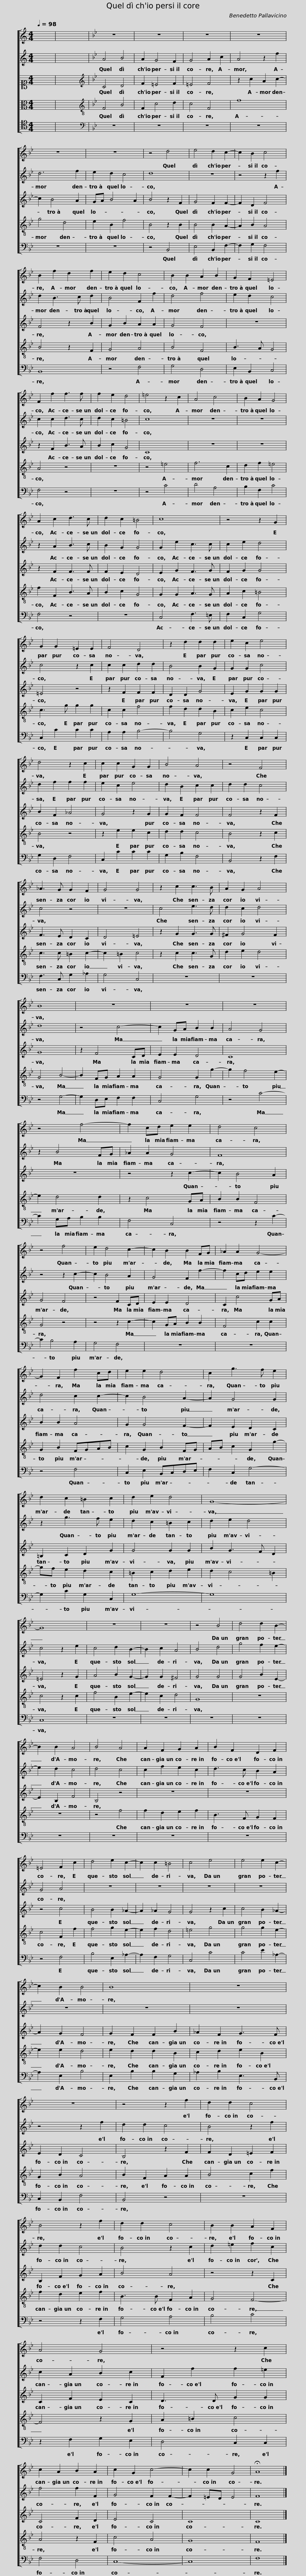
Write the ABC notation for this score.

X:1
%%score [ 1 2 3 4 5 ]
L:1/8
Q:1/4=98
M:4/4
I:linebreak $
K:C
V:1 treble
V:2 treble
V:3 alto1
V:4 alto
V:5 tenor
V:1
 x8 | x8 |[K:Bb] z8 | z8 | z8 | %5
 z8 | z8 | z8 |$ z4 d4 | e4 d2 c2- | %10
 c2 B2 c4 | B2 f2 d2 f2 | e2 d2 c4 | B2 B2 A2 B2 | G2 F2 =E4 |$ %15
 F2 f2 f3 f | f2 e2 d4 | =e4 z2 c2 | A4 c4 | B2 A2 G4 | %20
 A2 c2 d3 c | d2 c2 =B4 | c8 |$ z4 z2 G2 | G2 G2 =E2 E2 | %25
 F4 D4 | z2 d2 d2 d2 | e2 c2 e4 | d4 z2 c2 | c2 c2 G2 G2 |$ %30
 B4 A4 | z4 F4 | _A3 G G2 F2 | G4 G4 | z2 c2 c3 B | %35
 A2 G2 A4 | B8 |$ z8 | z8 | z8 | %40
 z4 f4- | f2 cd e2 e2 |$ d4 c4 | z4 f4 | e2 d4 c2- | %45
 c2 B2 B2 FG | _A2 A2 G4- | G2 F2 f2 cd |$ e2 e2 d4 | c2 g3 f e2 | %50
 d2 c2 =B2 c2 | d2 e2 d4 | G8- | G8 | z8 |$ %55
 z8 | z4 B4 | d4 d2 B2- | B2 B2 A4 | B4 A4 | %60
 A2 F2 G2 A2 | B2 F2 D2 F2 | =E4 F2 c2 |$ d4 e2 c2- | c2 c2 =B4 | %65
 c4 e4 | e4 e2 c2- | c2 B2 B4 | B8 | z8 |$ %70
 z8 | z4 z2 f2 | d2 d2 c4 | B4 z2 f2 | d2 d2 c4 | %75
 B2 B2 A2 F2 |$ A4 G4 | z4 z2 c2 | c2 A2 B2 A2 | c2 G2 c4- | %80
 c2 c2 G4 | !fermata!A8 |] %82
V:2
 x8 | x8 |[K:Bb] A4 B4 | A2 G4 F2 | G4 A2 c2 | %5
 A4 z2 f2 | d6 f2 | e2 d2 c4 |$ d8 | z8 | %10
 z4 z2 f2 | d2 B3 c d2 | B4 F2 f2 | d4 f4 | e2 d2 c4 |$ %15
 c2 c2 d3 c | d2 c2 =B4 | c8 | z8 | z8 | %20
 z2 A2 B3 c | B2 G2 G4 | G2 e2 c3 c |$ c2 e2 d4 | c4 z2 c2 | %25
 c2 c2 d2 d2 | B4 B2 G2 | G2 G2 c4 | d2 f2 f2 f2 | e2 c2 e4 |$ %30
 d2 B2 c2 c2 | d2 d2 c4 | c4 z4 | z8 | c4 e3 d | %35
 d2 c2 d4 | d8 |$ z4 c4- | c2 GA B2 B2 | A4 G4 | %40
 z2 B4 FG | _A2 A2 G4 |$ F8 | z4 z2 c2- | c2 B4 A2 | %45
 G4 F2 f2- | f2 cd e2 e2 | d4 c2 c2- |$ c2 B4 A2- | A2 G4 G2 | %50
 z2 g3 f e2 | d2 c2 =B2 c2 | d2 e2 d4 | c4 z2 e2 | c4 d2 B2- |$ %55
 B2 c2 A4 | B4 d4 | g4 f2 e2- | e2 d2 c4 | d4 c4 | %60
 c2 f2 e2 c2 | d3 c B2 A2 | G4 A4 |$ z8 | z8 | %65
 z8 | z8 | z8 | z8 | z8 |$ %70
 z4 z2 f2 | d2 d2 c4 | B4 z2 f2 | d2 d2 c4 | B4 z2 c2 | %75
 d2 =e2 f2 c2 |$ c2 A2 B2 c2 | F2 f2 f2 =e2 | f4 f2 F2 | G4 F2 F2- | %80
 F2 =ED E4 | F8 |] %82
V:3
 x8 | x8 |[K:Bb][K:treble] C4 D4 | F2 =E4 F2 | =E4 F4 | %5
 z2 c2 A2 c2- | c2 B4 A2 | GA B4 A2 |$ B4 z2 F2 | G4 F2 F2- | %10
 F2 D2 F4 | F4 z2 B2 | G2 B2 A2 A2 | G4 F4 | z8 |$ %15
 z2 F2 B3 A | B2 c2 G4 | C8 | z8 | z8 | %20
 z2 F2 F3 F | F2 E2 D4 | E2 G2 F3 G |$ F2 G2 G4 | =E4 z4 | %25
 z2 F2 F2 F2 | D2 D2 G4 | E2 G2 G2 G2 | B2 F2 _A4 | G4 z2 G2 |$ %30
 G2 F2 F4 | F4 z2 F2 | F3 E D2 C2 | D4 =E4 | z2 G2 G3 G | %35
 ^F2 G4 F2 | G8 |$ z2 F4 CD | E2 E2 D4 | C8 | %40
 z8 | z4 z2 c2- |$ c2 B4 A2 | G4 F4 | z4 F2 CD | %45
 E2 E2 D4 | C2 c4 GA | B2 B2 A4 |$ G2 G4 F2- | F2 E2 D2 C2 | %50
 =B,2 C2 D2 G2 | G4 G2 G2 | B2 G3 F D2 | =E4 z2 G2 | A4 B2 G2- |$ %55
 G2 G2 ^F4 | G4 G4 | G4 B2 E2- | E2 B,2 F4 | B,4 z4 | %60
 z8 | z8 | z4 c4 |$ B4 B2 _A2- | A2 _A2 G4 | %65
 G4 z2 c2 | c4 B2 _A2- | A2 G2 F4 | G2 F2 F2 B2 | _A2 F2 G3 F |$ %70
 E2 D2 C4 | B,4 z2 F2 | F2 D2 =E2 F2 | B,2 F2 G2 A2 | B4 A4 | %75
 z4 z2 C2 |$ C2 F2 E2 C2 | D3 D G2 G2 | C4 F2 D2 | E4 C4 | %80
 C8 | C8 |] %82
V:4
 x8 | x8 |[K:Bb][K:treble-8] F4 B4 | F2 c4 d2 | c4 F4 | %5
 f8 | g4 d4 | e2 B2 f4 |$ B4 z2 B2 | B4 B2 A2- | %10
 A2 B2 A4 | B4 z2 F2 | G4 A4 | B4 F4 | B3 A G4 |$ %15
 A4 z4 | z8 | z4 =e4 | f6 c2 | d2 f2 =e4 | %20
 f2 F2 B3 A | B2 c2 G4 | G2 G2 A3 G |$ A2 c2 =B4 | c3 g g2 g2 | %25
 c2 c2 f4 | f2 d2 d2 B2 | c2 e2 c4 | B4 z4 | z2 e2 e2 c2 |$ %30
 d2 d2 c4 | B4 z2 c2 | c3 c =B2 c2- | c2 =B2 c4 | z2 c2 c3 G | %35
 d2 e2 d4 | G4 B4- |$ B2 FG A2 A2 | G4 G2 g2- | g2 f4 e2- | %40
 e2 d4 d2 | z2 c4 GA |$ B2 B2 F4 | G4 z4 | z4 z2 c2- | %45
 c2 GA B2 B2 | F4 c2 c2 | G2 B2 FGAB |$ c2 G2 B2 FG | AB c2 G2 g2- | %50
 gf e2 d2 c2 | =B2 c2 d2 e2 | d2 c4 =B2 | c4 z2 c2 | f4 B2 e2- |$ %55
 e2 c2 d4 | G8 | z8 | z8 | z4 f4 | %60
 f2 d2 e2 f2 | B3 F G2 F2 | c4 F2 f2 |$ f4 g2 e2- | e2 f2 d4 | %65
 =e4 g4 | g4 g2 e2- | e2 e2 d4 | e2 d2 d2 B2 | c2 d2 e2 B2 |$ %70
 G2 B2 A4 | B2 F2 A2 A2 | B4 c2 f2 | f2 d2 e2 f2 | B3 B F2 A2 | %75
 G4 F4- |$ F4 z2 G2 | A2 =B2 c4 | A4 z2 F2 | c4 A4 | %80
 G8 | F8 |] %82
V:5
 x8 | x8 |[K:Bb][K:bass] z8 | z8 | z8 | %5
 z8 | z8 | z8 |$ z4 B,,4 | E,4 B,,2 F,2- | %10
 F,2 G,2 F,4 | B,,8 | z4 F,4 | G,4 D,4 | E,2 B,,2 C,4 |$ %15
 F,4 z4 | z8 | z4 C4 | D4 A,4 | B,2 F,2 C4 | %20
 F,4 z4 | z8 | C,4 F,3 =E, |$ F,2 C,2 G,4 | C,2 C2 C2 C2 | %25
 A,2 A,2 B,4- | B,4 G,4 | z2 C,2 C,2 C,2 | G,2 D,2 F,4 | C,2 C2 C2 C2 |$ %30
 G,2 B,2 F,4 | B,,4 z2 F,2 | F,3 C, G,2 _A,2 | G,4 C,4 | z8 | %35
 z8 | z4 G,4- |$ G,2 D,E, F,2 F,2 | C,4 G,4 | z4 C4- | %40
 C2 G,A, B,2 B,2 | F,4 C,4 |$ z4 z2 C2- | C2 B,4 A,2 | G,4 F,4 | %45
 z8 | z8 | z4 F,4 |$ C,2 E,2 B,,C,D,E, | F,2 C,2 G,4- | %50
 G,2 C2 G,2 C,2 | G,8- | G,8 | C,8 | z8 |$ %55
 z8 | z8 | z8 | z8 | z8 | %60
 z8 | z8 | z4 F,4 |$ B,4 E,2 _A,2- | A,2 F,2 G,4 | %65
 C,4 C4 | C4 E2 _A,2- | A,2 E,2 B,4 | E,2 B,2 B,2 G,2 | _A,2 B,2 E,3 B,, |$ %70
 C,2 B,,2 F,4 | B,,4 z4 | z8 | z4 z2 F,2 | G,4 A,4 | %75
 B,4 C4 |$ z2 F,2 G,2 E,2 | D,4 C,2 C,2 | F,4 D,4 | C,8- | %80
 C,8 | F,8 |] %82
